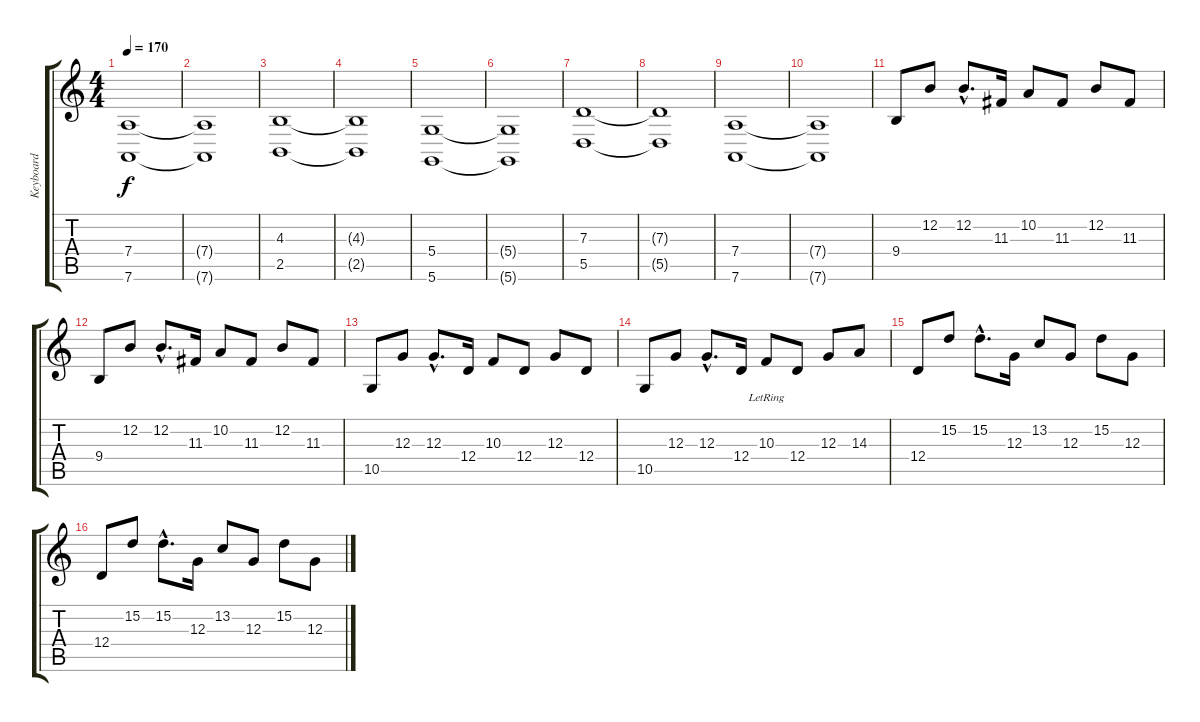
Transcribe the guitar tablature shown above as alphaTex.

\track ("Keyboard" "Keyboard") {instrument lead2sawtooth}
\staff {score tabs}
\tuning (E4 B3 G3 D3 A2 D2) {hide}
\ts (4 4)
\tempo 170
\clef g2
\ks c
(7.4 7.6).1{dy f} |
(7.4{t} 7.6{t}).1 |
(4.3 2.5).1 |
(4.3{t} 2.5{t}).1 |
(5.4 5.6).1 |
(5.4{t} 5.6{t}).1 |
(7.3 5.5).1 |
(7.3{t} 5.5{t}).1 |
(7.4 7.6).1 |
(7.4{t} 7.6{t}).1 |
9.4.8 12.2.8 12.2{hac}.8{d} 11.3.16 10.2.8 11.3.8 12.2.8 11.3.8 |
9.4.8 12.2.8 12.2{hac}.8{d} 11.3.16 10.2.8 11.3.8 12.2.8 11.3.8 |
10.5.8 12.3.8 12.3{hac}.8{d} 12.4.16 10.3.8 12.4.8 12.3.8 12.4.8 |
10.5.8 12.3.8 12.3{hac}.8{d} 12.4.16 10.3{lr}.8 12.4.8 12.3.8 14.3.8 |
12.4.8 15.2.8 15.2{hac}.8{d} 12.3.16 13.2.8 12.3.8 15.2.8 12.3.8 |
12.4.8 15.2.8 15.2{hac}.8{d} 12.3.16 13.2.8 12.3.8 15.2.8 12.3.8
